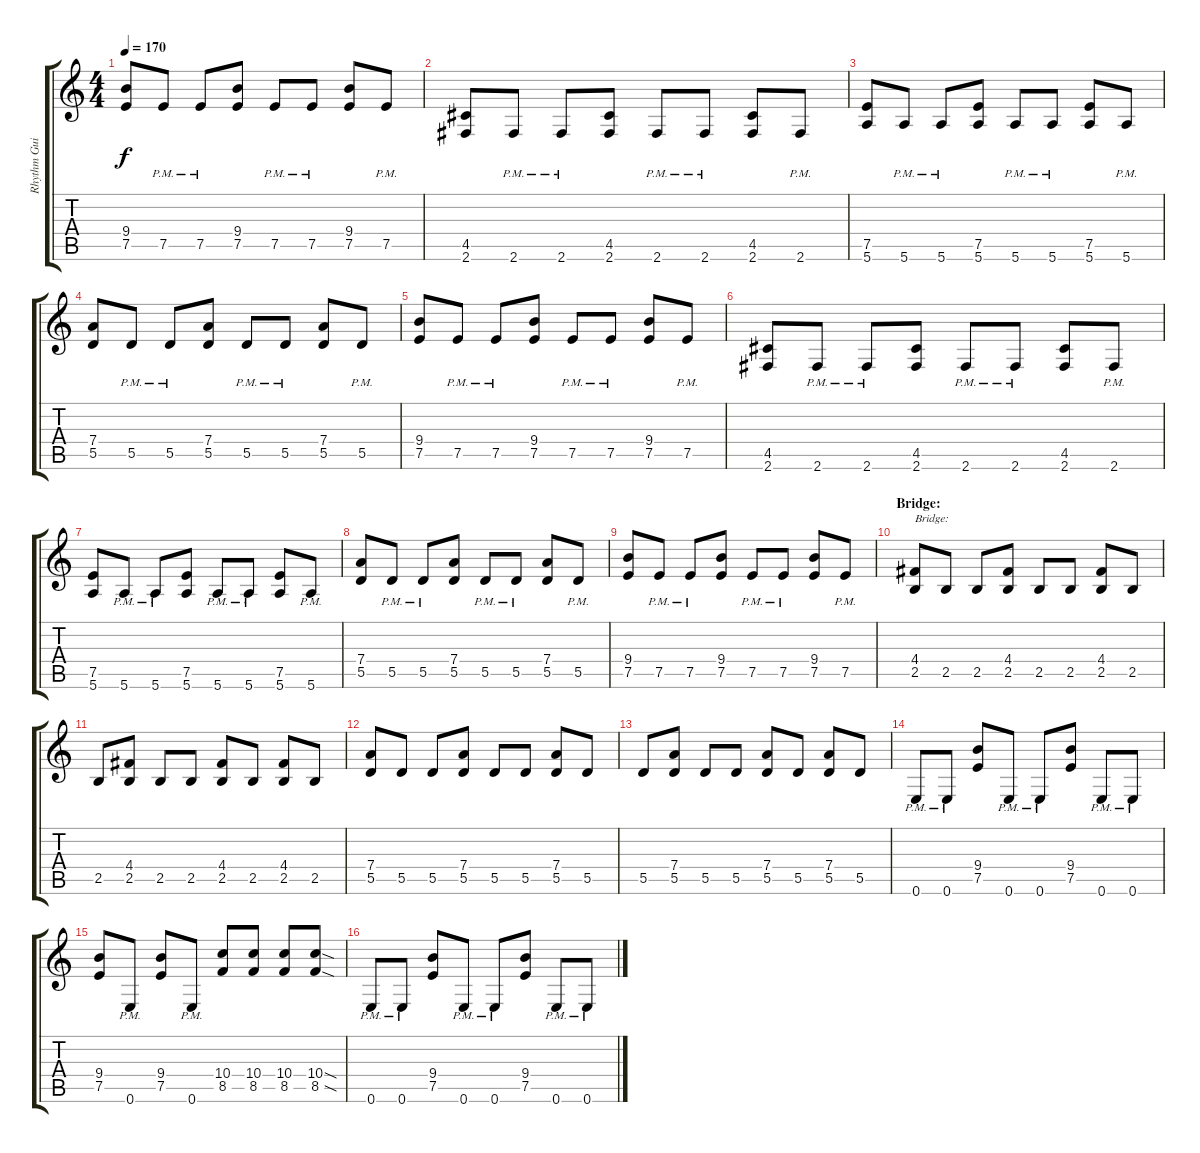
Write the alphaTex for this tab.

\track ("Rhythm Guitar 2" "Rhythm Gui") {instrument distortionguitar}
\staff {score tabs}
\tuning (E4 B3 G3 D3 A2 E2) {hide}
\ts (4 4)
\tempo 170
\clef g2
\ks c
(9.4 7.5).8{dy f} 7.5{pm}.8 7.5{pm}.8 (9.4 7.5).8 7.5{pm}.8 7.5{pm}.8 (9.4 7.5).8 7.5{pm}.8 |
(4.5 2.6).8 2.6{pm}.8 2.6{pm}.8 (4.5 2.6).8 2.6{pm}.8 2.6{pm}.8 (4.5 2.6).8 2.6{pm}.8 |
(7.5 5.6).8 5.6{pm}.8 5.6{pm}.8 (7.5 5.6).8 5.6{pm}.8 5.6{pm}.8 (7.5 5.6).8 5.6{pm}.8 |
(7.4 5.5).8 5.5{pm}.8 5.5{pm}.8 (7.4 5.5).8 5.5{pm}.8 5.5{pm}.8 (7.4 5.5).8 5.5{pm}.8 |
(9.4 7.5).8 7.5{pm}.8 7.5{pm}.8 (9.4 7.5).8 7.5{pm}.8 7.5{pm}.8 (9.4 7.5).8 7.5{pm}.8 |
(4.5 2.6).8 2.6{pm}.8 2.6{pm}.8 (4.5 2.6).8 2.6{pm}.8 2.6{pm}.8 (4.5 2.6).8 2.6{pm}.8 |
(7.5 5.6).8 5.6{pm}.8 5.6{pm}.8 (7.5 5.6).8 5.6{pm}.8 5.6{pm}.8 (7.5 5.6).8 5.6{pm}.8 |
(7.4 5.5).8 5.5{pm}.8 5.5{pm}.8 (7.4 5.5).8 5.5{pm}.8 5.5{pm}.8 (7.4 5.5).8 5.5{pm}.8 |
(9.4 7.5).8 7.5{pm}.8 7.5{pm}.8 (9.4 7.5).8 7.5{pm}.8 7.5{pm}.8 (9.4 7.5).8 7.5{pm}.8 |
\section ("" "Bridge:")
(4.4 2.5).8{txt "Bridge:"} 2.5.8 2.5.8 (4.4 2.5).8 2.5.8 2.5.8 (4.4 2.5).8 2.5.8 |
2.5.8 (4.4 2.5).8 2.5.8 2.5.8 (4.4 2.5).8 2.5.8 (4.4 2.5).8 2.5.8 |
(7.4 5.5).8 5.5.8 5.5.8 (7.4 5.5).8 5.5.8 5.5.8 (7.4 5.5).8 5.5.8 |
5.5.8 (7.4 5.5).8 5.5.8 5.5.8 (7.4 5.5).8 5.5.8 (7.4 5.5).8 5.5.8 |
0.6{pm}.8 0.6{pm}.8 (9.4 7.5).8 0.6{pm}.8 0.6{pm}.8 (9.4 7.5).8 0.6{pm}.8 0.6{pm}.8 |
(9.4 7.5).8 0.6{pm}.8 (9.4 7.5).8 0.6{pm}.8 (10.4 8.5).8 (10.4 8.5).8 (10.4 8.5).8 (10.4{sod} 8.5{sod}).8 |
0.6{pm}.8 0.6{pm}.8 (9.4 7.5).8 0.6{pm}.8 0.6{pm}.8 (9.4 7.5).8 0.6{pm}.8 0.6{pm}.8
